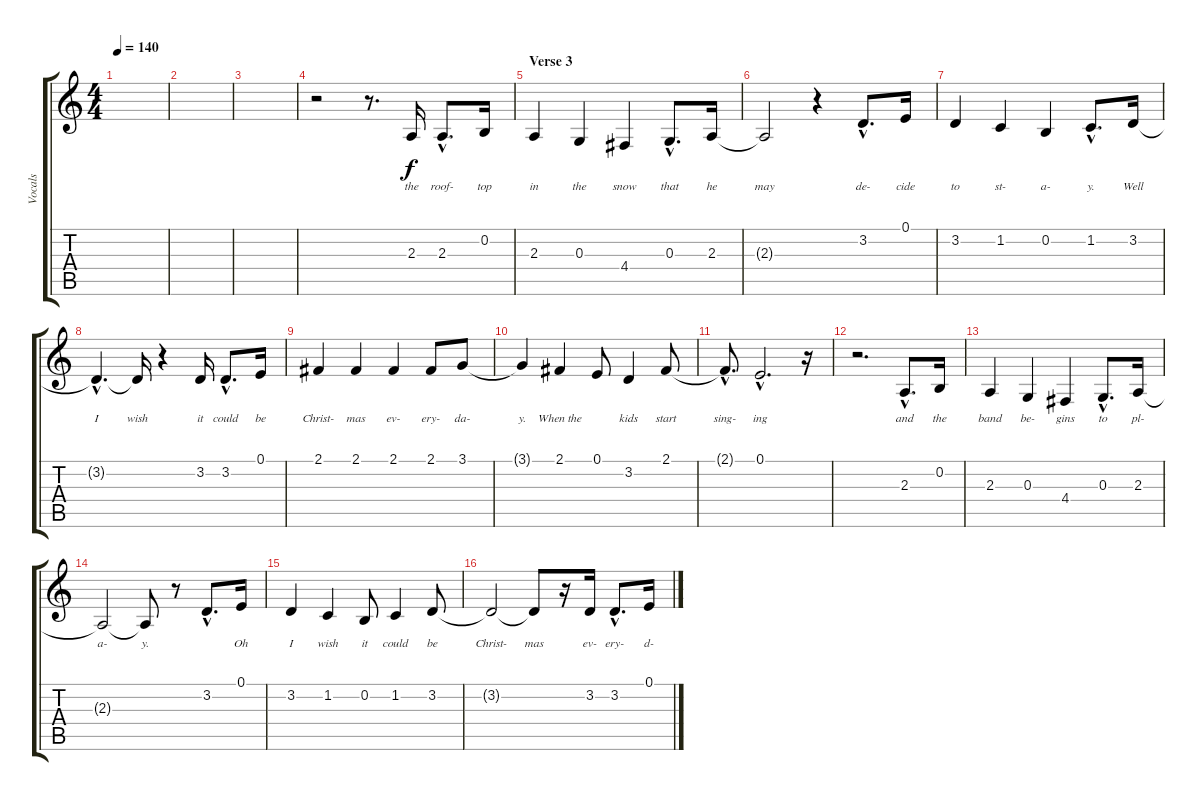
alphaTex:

\track ("Vocals" "Vocals") {instrument lead5charang}
\staff {score tabs}
\tuning (E4 B3 G3 D3 A2 E2) {hide}
\ts (4 4)
\tempo 140
\clef g2
\ks c
|
|
|
r.2 r.8{d} 2.3.16{lyrics (0 "the") lyrics (1 "") lyrics (2 "") lyrics (3 "") lyrics (4 "")} 2.3{hac}.8{d lyrics (0 "roof-") lyrics (1 "") lyrics (2 "") lyrics (3 "") lyrics (4 "")} 0.2.16{lyrics (0 "top") lyrics (1 "") lyrics (2 "") lyrics (3 "") lyrics (4 "")} |
\section ("" "Verse 3")
2.3.4{lyrics (0 "in") lyrics (1 "") lyrics (2 "") lyrics (3 "") lyrics (4 "")} 0.3.4{lyrics (0 "the") lyrics (1 "") lyrics (2 "") lyrics (3 "") lyrics (4 "")} 4.4.4{lyrics (0 "snow") lyrics (1 "") lyrics (2 "") lyrics (3 "") lyrics (4 "")} 0.3{hac}.8{d lyrics (0 "that") lyrics (1 "") lyrics (2 "") lyrics (3 "") lyrics (4 "")} 2.3.16{lyrics (0 "he") lyrics (1 "") lyrics (2 "") lyrics (3 "") lyrics (4 "")} |
2.3{t}.2{lyrics (0 "may") lyrics (1 "") lyrics (2 "") lyrics (3 "") lyrics (4 "")} r.4 3.2{hac}.8{d lyrics (0 "de-") lyrics (1 "") lyrics (2 "") lyrics (3 "") lyrics (4 "")} 0.1.16{lyrics (0 "cide") lyrics (1 "") lyrics (2 "") lyrics (3 "") lyrics (4 "")} |
3.2.4{lyrics (0 "to") lyrics (1 "") lyrics (2 "") lyrics (3 "") lyrics (4 "")} 1.2.4{lyrics (0 "st-") lyrics (1 "") lyrics (2 "") lyrics (3 "") lyrics (4 "")} 0.2.4{lyrics (0 "a-") lyrics (1 "") lyrics (2 "") lyrics (3 "") lyrics (4 "")} 1.2{hac}.8{d lyrics (0 "y.") lyrics (1 "") lyrics (2 "") lyrics (3 "") lyrics (4 "")} 3.2.16{lyrics (0 "Well") lyrics (1 "") lyrics (2 "") lyrics (3 "") lyrics (4 "")} |
3.2{hac t}.4{d lyrics (0 "I") lyrics (1 "") lyrics (2 "") lyrics (3 "") lyrics (4 "")} 3.2{t}.16{lyrics (0 "wish") lyrics (1 "") lyrics (2 "") lyrics (3 "") lyrics (4 "")} r.4 3.2.16{lyrics (0 "it") lyrics (1 "") lyrics (2 "") lyrics (3 "") lyrics (4 "")} 3.2{hac}.8{d lyrics (0 "could") lyrics (1 "") lyrics (2 "") lyrics (3 "") lyrics (4 "")} 0.1.16{lyrics (0 "be") lyrics (1 "") lyrics (2 "") lyrics (3 "") lyrics (4 "")} |
2.1.4{lyrics (0 "Christ-") lyrics (1 "") lyrics (2 "") lyrics (3 "") lyrics (4 "")} 2.1.4{lyrics (0 "mas") lyrics (1 "") lyrics (2 "") lyrics (3 "") lyrics (4 "")} 2.1.4{lyrics (0 "ev-") lyrics (1 "") lyrics (2 "") lyrics (3 "") lyrics (4 "")} 2.1.8{lyrics (0 "ery-") lyrics (1 "") lyrics (2 "") lyrics (3 "") lyrics (4 "")} 3.1.8{lyrics (0 "da-") lyrics (1 "") lyrics (2 "") lyrics (3 "") lyrics (4 "")} |
3.1{t}.4{lyrics (0 "y.") lyrics (1 "") lyrics (2 "") lyrics (3 "") lyrics (4 "")} 2.1.4{lyrics (0 "When the") lyrics (1 "") lyrics (2 "") lyrics (3 "") lyrics (4 "")} 0.1.8{lyrics (0 "") lyrics (1 "") lyrics (2 "") lyrics (3 "") lyrics (4 "")} 3.2.4{lyrics (0 "kids") lyrics (1 "") lyrics (2 "") lyrics (3 "") lyrics (4 "")} 2.1.8{lyrics (0 "start") lyrics (1 "") lyrics (2 "") lyrics (3 "") lyrics (4 "")} |
2.1{hac t}.8{d lyrics (0 "sing-") lyrics (1 "") lyrics (2 "") lyrics (3 "") lyrics (4 "")} 0.1{hac}.2{d lyrics (0 "ing") lyrics (1 "") lyrics (2 "") lyrics (3 "") lyrics (4 "")} r.16 |
r.2{d} 2.3{hac}.8{d lyrics (0 "and") lyrics (1 "") lyrics (2 "") lyrics (3 "") lyrics (4 "")} 0.2.16{lyrics (0 "the") lyrics (1 "") lyrics (2 "") lyrics (3 "") lyrics (4 "")} |
2.3.4{lyrics (0 "band") lyrics (1 "") lyrics (2 "") lyrics (3 "") lyrics (4 "")} 0.3.4{lyrics (0 "be-") lyrics (1 "") lyrics (2 "") lyrics (3 "") lyrics (4 "")} 4.4.4{lyrics (0 "gins") lyrics (1 "") lyrics (2 "") lyrics (3 "") lyrics (4 "")} 0.3{hac}.8{d lyrics (0 "to") lyrics (1 "") lyrics (2 "") lyrics (3 "") lyrics (4 "")} 2.3.16{lyrics (0 "pl-") lyrics (1 "") lyrics (2 "") lyrics (3 "") lyrics (4 "")} |
2.3{t}.2{lyrics (0 "a-") lyrics (1 "") lyrics (2 "") lyrics (3 "") lyrics (4 "")} 2.3{t}.8{lyrics (0 "y.") lyrics (1 "") lyrics (2 "") lyrics (3 "") lyrics (4 "")} r.8 3.2{hac}.8{d lyrics (0 "") lyrics (1 "") lyrics (2 "") lyrics (3 "") lyrics (4 "")} 0.1.16{lyrics (0 "Oh") lyrics (1 "") lyrics (2 "") lyrics (3 "") lyrics (4 "")} |
3.2.4{lyrics (0 "I") lyrics (1 "") lyrics (2 "") lyrics (3 "") lyrics (4 "")} 1.2.4{lyrics (0 "wish") lyrics (1 "") lyrics (2 "") lyrics (3 "") lyrics (4 "")} 0.2.8{lyrics (0 "it") lyrics (1 "") lyrics (2 "") lyrics (3 "") lyrics (4 "")} 1.2.4{lyrics (0 "could") lyrics (1 "") lyrics (2 "") lyrics (3 "") lyrics (4 "")} 3.2.8{lyrics (0 "be") lyrics (1 "") lyrics (2 "") lyrics (3 "") lyrics (4 "")} |
3.2{t}.2{lyrics (0 "Christ-") lyrics (1 "") lyrics (2 "") lyrics (3 "") lyrics (4 "")} 3.2{t}.8{lyrics (0 "mas") lyrics (1 "") lyrics (2 "") lyrics (3 "") lyrics (4 "")} r.16 3.2.16{lyrics (0 "ev-") lyrics (1 "") lyrics (2 "") lyrics (3 "") lyrics (4 "")} 3.2{hac}.8{d lyrics (0 "ery-") lyrics (1 "") lyrics (2 "") lyrics (3 "") lyrics (4 "")} 0.1.16{lyrics (0 "d-") lyrics (1 "") lyrics (2 "") lyrics (3 "") lyrics (4 "")}
